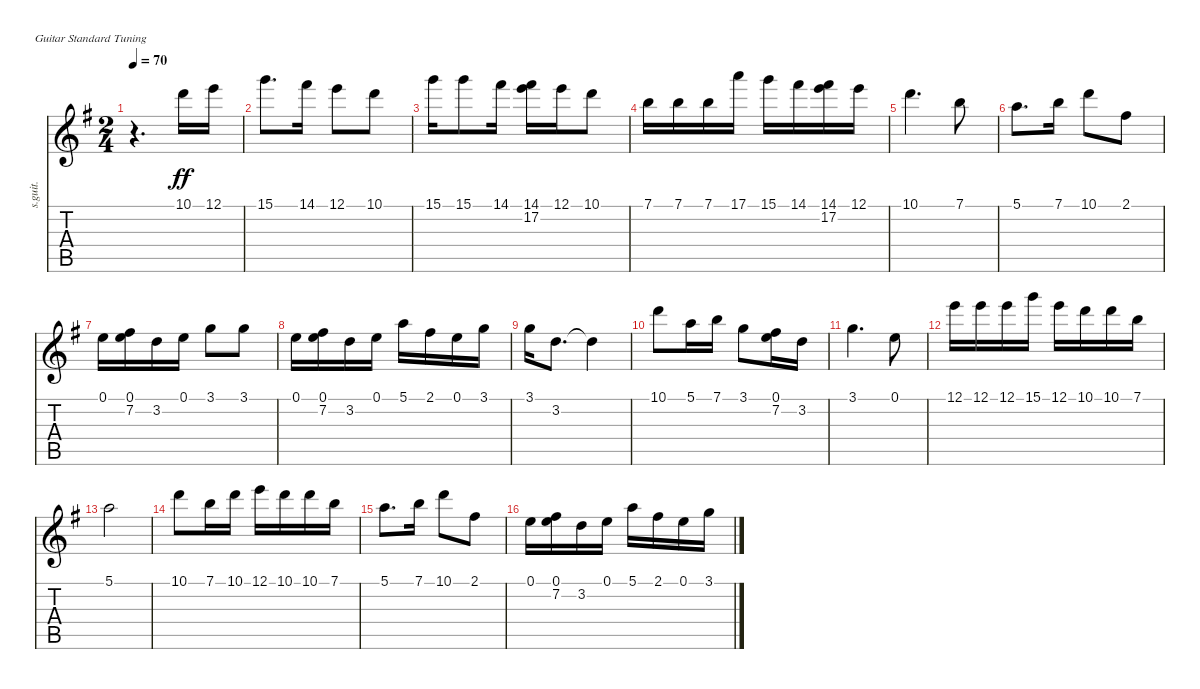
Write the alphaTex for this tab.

\bracketExtendMode nobrackets
\track ("Track1" "s.guit.") {instrument acousticguitarsteel}
\staff {score tabs}
\tuning (E4 B3 G3 D3 A2 E2)
\ts (2 4)
\tempo 70
\clef g2
\ks eminor
r.4{d dy ff instrument acousticguitarsteel beam Down} 10.1{acc forcenatural}.16{beam Down} 12.1{acc forcenatural}.16{beam Down} |
15.1{acc forcenatural}.8{d beam Down} 14.1{acc #}.16{beam Down} 12.1{acc forcenatural}.8{beam Down} 10.1{acc forcenatural}.8{beam Down} |
15.1{acc forcenatural}.16{beam Down} 15.1{acc forcenatural}.8{beam Down} 14.1{acc #}.16{beam Down} (17.2{acc forcenatural} 14.1{acc #}).16{beam Down} 12.1{acc forcenatural}.16{beam Down} 10.1{acc forcenatural}.8{beam Down} |
7.1{acc forcenatural}.16{beam Down} 7.1{acc forcenatural}.16{beam Down} 7.1{acc forcenatural}.16{beam Down} 17.1{acc forcenatural}.16{beam Down} 15.1{acc forcenatural}.16{beam Down} 14.1{acc #}.16{beam Down} (17.2{acc forcenatural} 14.1{acc #}).16{beam Down} 12.1{acc forcenatural}.16{beam Down} |
10.1{acc forcenatural}.4{d beam Down} 7.1{acc forcenatural}.8{beam Down} |
5.1{acc forcenatural}.8{d beam Down} 7.1{acc forcenatural}.16{beam Down} 10.1{acc forcenatural}.8{beam Down} 2.1{acc #}.8{beam Down} |
0.1{acc forcenatural}.16{beam Down} (0.1{acc forcenatural} 7.2{acc #}).16{beam Down} 3.2{acc forcenatural}.16{beam Down} 0.1{acc forcenatural}.16{beam Down} 3.1{acc forcenatural}.8{beam Down} 3.1{acc forcenatural}.8{beam Down} |
0.1{acc forcenatural}.16{beam Down} (0.1{acc forcenatural} 7.2{acc #}).16{beam Down} 3.2{acc forcenatural}.16{beam Down} 0.1{acc forcenatural}.16{beam Down} 5.1{acc forcenatural}.16{beam Down} 2.1{acc #}.16{beam Down} 0.1{acc forcenatural}.16{beam Down} 3.1{acc forcenatural}.16{beam Down} |
3.1{acc forcenatural}.16{beam Down} 3.2{acc forcenatural}.8{d beam Down} 3.2{t acc forcenatural}.4{beam Down} |
10.1{acc forcenatural}.8{beam Down} 5.1{acc forcenatural}.16{beam Down} 7.1{acc forcenatural}.16{beam Down} 3.1{acc forcenatural}.8{beam Down} (7.2{acc #} 0.1{acc forcenatural}).16{beam Down} 3.2{acc forcenatural}.16{beam Down} |
3.1{acc forcenatural}.4{d beam Down} 0.1{acc forcenatural}.8{beam Down} |
12.1{acc forcenatural}.16{beam Down} 12.1{acc forcenatural}.16{beam Down} 12.1{acc forcenatural}.16{beam Down} 15.1{acc forcenatural}.16{beam Down} 12.1{acc forcenatural}.16{beam Down} 10.1{acc forcenatural}.16{beam Down} 10.1{acc forcenatural}.16{beam Down} 7.1{acc forcenatural}.16{beam Down} |
5.1{acc forcenatural}.2{beam Down} |
10.1{acc forcenatural}.8{beam Down} 7.1{acc forcenatural}.16{beam Down} 10.1{acc forcenatural}.16{beam Down} 12.1{acc forcenatural}.16{beam Down} 10.1{acc forcenatural}.16{beam Down} 10.1{acc forcenatural}.16{beam Down} 7.1{acc forcenatural}.16{beam Down} |
5.1{acc forcenatural}.8{d beam Down} 7.1{acc forcenatural}.16{beam Down} 10.1{acc forcenatural}.8{beam Down} 2.1{acc #}.8{beam Down} |
0.1{acc forcenatural}.16{beam Down} (0.1{acc forcenatural} 7.2{acc #}).16{beam Down} 3.2{acc forcenatural}.16{beam Down} 0.1{acc forcenatural}.16{beam Down} 5.1{acc forcenatural}.16{beam Down} 2.1{acc #}.16{beam Down} 0.1{acc forcenatural}.16{beam Down} 3.1{acc forcenatural}.16{beam Down}
